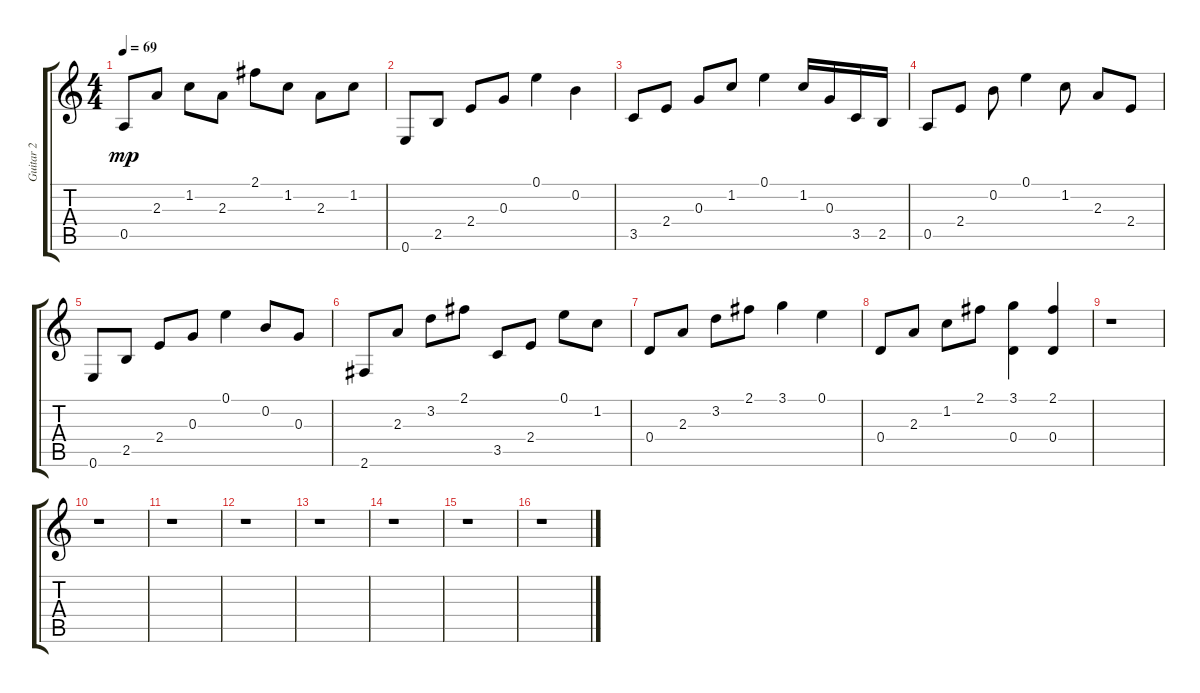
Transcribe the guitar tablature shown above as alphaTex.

\track ("Guitar 2" "Guitar 2") {instrument electricguitarjazz}
\staff {score tabs}
\tuning (E4 B3 G3 D3 A2 E2) {hide}
\ts (4 4)
\tempo 69
\clef g2
\ks c
0.5.8{dy mp} 2.3.8 1.2.8 2.3.8 2.1.8 1.2.8 2.3.8 1.2.8 |
0.6.8 2.5.8 2.4.8 0.3.8 0.1.4 0.2.4 |
3.5.8 2.4.8 0.3.8 1.2.8 0.1.4 1.2.16 0.3.16 3.5.16 2.5.16 |
0.5.8 2.4.8 0.2.8 0.1.4 1.2.8 2.3.8 2.4.8 |
0.6.8 2.5.8 2.4.8 0.3.8 0.1.4 0.2.8 0.3.8 |
2.6.8 2.3.8 3.2.8 2.1.8 3.5.8 2.4.8 0.1.8 1.2.8 |
0.4.8 2.3.8 3.2.8 2.1.8 3.1.4 0.1.4 |
0.4.8 2.3.8 1.2.8 2.1.8 (3.1 0.4).4 (2.1 0.4).4 |
r.1 |
r.1 |
r.1 |
r.1 |
r.1 |
r.1 |
r.1 |
r.1
